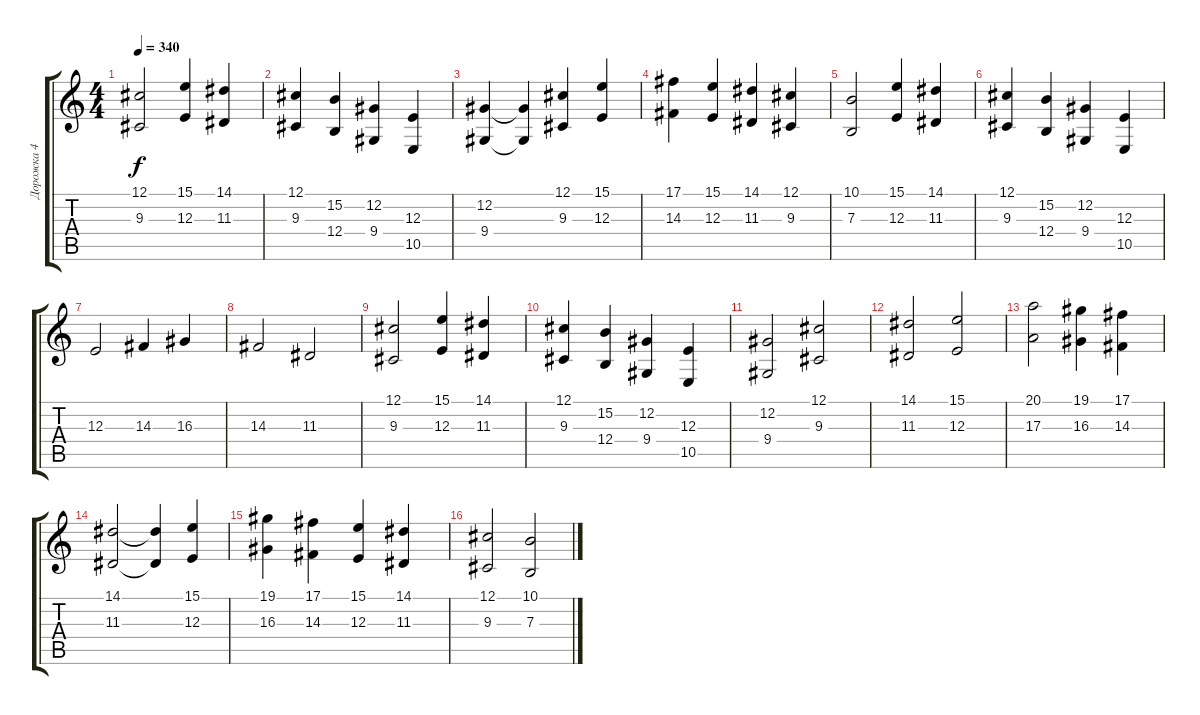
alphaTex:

\track ("Дорожка 4" "Дорожка 4") {instrument tremolostrings}
\staff {score tabs}
\tuning (Db4 Ab3 E3 B2 Gb2 Db2) {hide}
\ts (4 4)
\tempo 340
\clef g2
\ks c
(12.1 9.3).2{dy f} (15.1 12.3).4 (14.1 11.3).4 |
(12.1 9.3).4 (15.2 12.4).4 (12.2 9.4).4 (12.3 10.5).4 |
(12.2 9.4).4 (12.2{t} 9.4{t}).4 (12.1 9.3).4 (15.1 12.3).4 |
(17.1 14.3).4 (15.1 12.3).4 (14.1 11.3).4 (12.1 9.3).4 |
(10.1 7.3).2 (15.1 12.3).4 (14.1 11.3).4 |
(12.1 9.3).4 (15.2 12.4).4 (12.2 9.4).4 (12.3 10.5).4 |
12.3.2 14.3.4 16.3.4 |
14.3.2 11.3.2 |
(12.1 9.3).2 (15.1 12.3).4 (14.1 11.3).4 |
(12.1 9.3).4 (15.2 12.4).4 (12.2 9.4).4 (12.3 10.5).4 |
(12.2 9.4).2 (12.1 9.3).2 |
(14.1 11.3).2 (15.1 12.3).2 |
(20.1 17.3).2 (19.1 16.3).4 (17.1 14.3).4 |
(14.1 11.3).2 (14.1{t} 11.3{t}).4 (15.1 12.3).4 |
(19.1 16.3).4 (17.1 14.3).4 (15.1 12.3).4 (14.1 11.3).4 |
(12.1 9.3).2 (10.1 7.3).2
